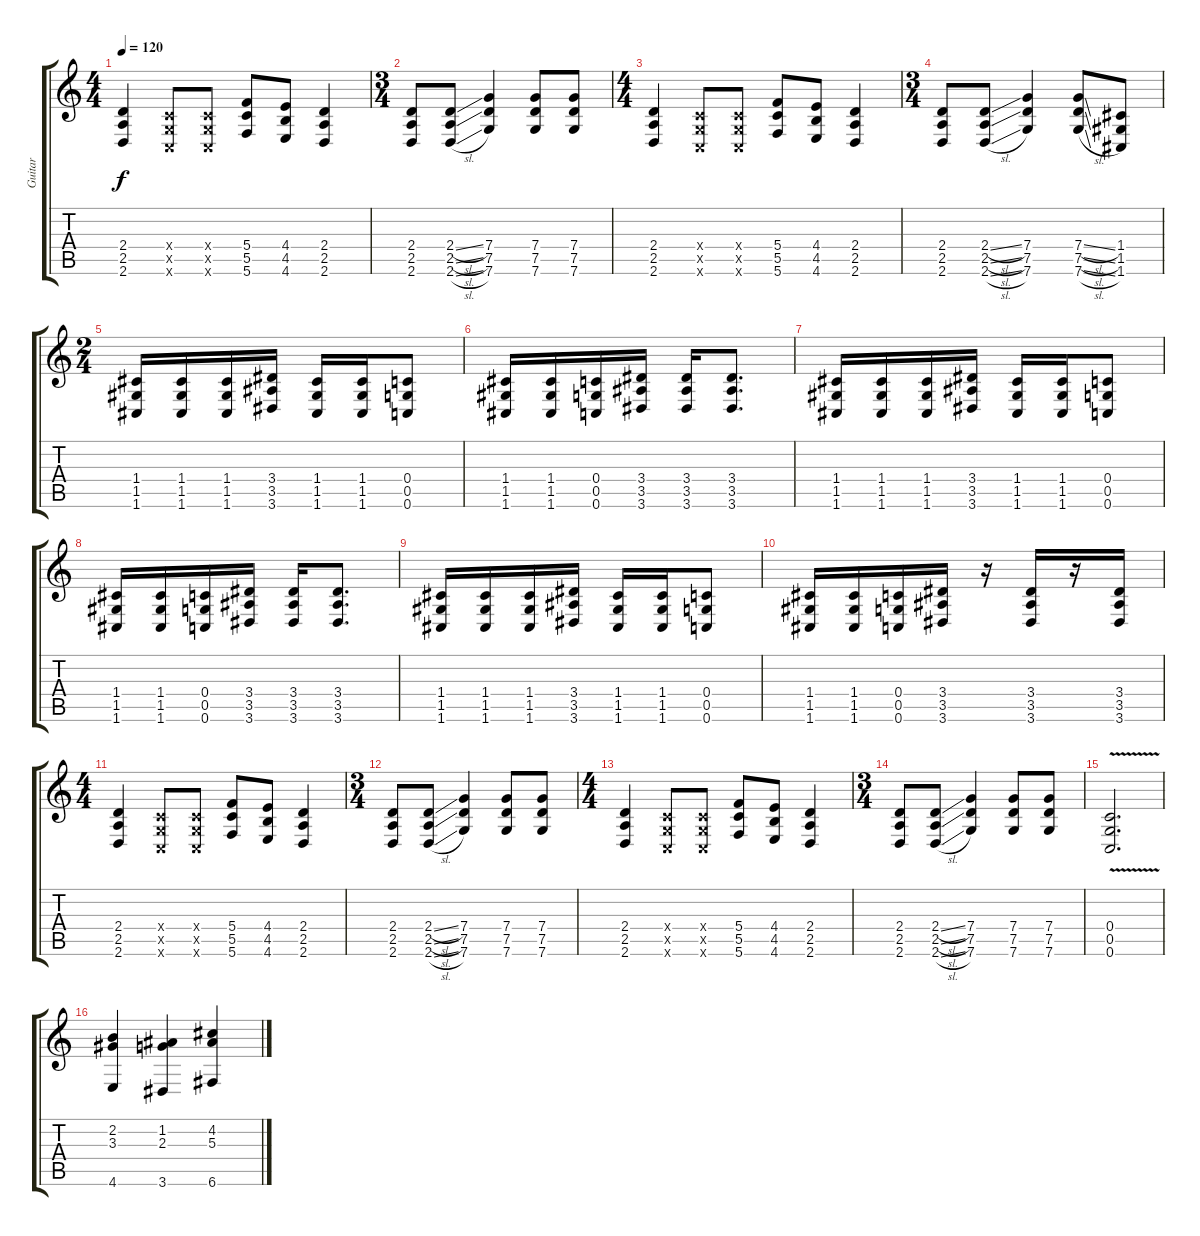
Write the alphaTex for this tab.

\track ("Guitar" "Guitar") {instrument overdrivenguitar}
\staff {score tabs}
\tuning (D4 A3 F3 C3 G2 C2) {hide}
\ts (4 4)
\tempo 120
\clef g2
\ks c
(2.4 2.5 2.6).4{dy f} (0.4{x} 0.5{x} 0.6{x}).8 (0.4{x} 0.5{x} 0.6{x}).8 (5.4 5.5 5.6).8 (4.4 4.5 4.6).8 (2.4 2.5 2.6).4 |
\ts (3 4)
(2.4 2.5 2.6).8 (2.4{sl} 2.5{sl} 2.6{sl}).8 (7.4 7.5 7.6).4 (7.4 7.5 7.6).8 (7.4 7.5 7.6).8 |
\ts (4 4)
(2.4 2.5 2.6).4 (0.4{x} 0.5{x} 0.6{x}).8 (0.4{x} 0.5{x} 0.6{x}).8 (5.4 5.5 5.6).8 (4.4 4.5 4.6).8 (2.4 2.5 2.6).4 |
\ts (3 4)
(2.4 2.5 2.6).8 (2.4{sl} 2.5{sl} 2.6{sl}).8 (7.4 7.5 7.6).4 (7.4{sl} 7.5{sl} 7.6{sl}).8 (1.4 1.5 1.6).8 |
\ts (2 4)
(1.4 1.5 1.6).16 (1.4 1.5 1.6).16 (1.4 1.5 1.6).16 (3.4 3.5 3.6).16 (1.4 1.5 1.6).16 (1.4 1.5 1.6).16 (0.4 0.5 0.6).8 |
(1.4 1.5 1.6).16 (1.4 1.5 1.6).16 (0.4 0.5 0.6).16 (3.4 3.5 3.6).16 (3.4 3.5 3.6).16 (3.4 3.5 3.6).8{d} |
(1.4 1.5 1.6).16 (1.4 1.5 1.6).16 (1.4 1.5 1.6).16 (3.4 3.5 3.6).16 (1.4 1.5 1.6).16 (1.4 1.5 1.6).16 (0.4 0.5 0.6).8 |
(1.4 1.5 1.6).16 (1.4 1.5 1.6).16 (0.4 0.5 0.6).16 (3.4 3.5 3.6).16 (3.4 3.5 3.6).16 (3.4 3.5 3.6).8{d} |
(1.4 1.5 1.6).16 (1.4 1.5 1.6).16 (1.4 1.5 1.6).16 (3.4 3.5 3.6).16 (1.4 1.5 1.6).16 (1.4 1.5 1.6).16 (0.4 0.5 0.6).8 |
(1.4 1.5 1.6).16 (1.4 1.5 1.6).16 (0.4 0.5 0.6).16 (3.4 3.5 3.6).16 r.16 (3.4 3.5 3.6).16 r.16 (3.4 3.5 3.6).16 |
\ts (4 4)
(2.4 2.5 2.6).4 (0.4{x} 0.5{x} 0.6{x}).8 (0.4{x} 0.5{x} 0.6{x}).8 (5.4 5.5 5.6).8 (4.4 4.5 4.6).8 (2.4 2.5 2.6).4 |
\ts (3 4)
(2.4 2.5 2.6).8 (2.4{sl} 2.5{sl} 2.6{sl}).8 (7.4 7.5 7.6).4 (7.4 7.5 7.6).8 (7.4 7.5 7.6).8 |
\ts (4 4)
(2.4 2.5 2.6).4 (0.4{x} 0.5{x} 0.6{x}).8 (0.4{x} 0.5{x} 0.6{x}).8 (5.4 5.5 5.6).8 (4.4 4.5 4.6).8 (2.4 2.5 2.6).4 |
\ts (3 4)
(2.4 2.5 2.6).8 (2.4{sl} 2.5{sl} 2.6{sl}).8 (7.4 7.5 7.6).4 (7.4 7.5 7.6).8 (7.4 7.5 7.6).8 |
(0.4{v} 0.5 0.6).2{d} |
(2.2 3.3 4.6).4 (1.2 2.3 3.6).4 (4.2 5.3 6.6).4
